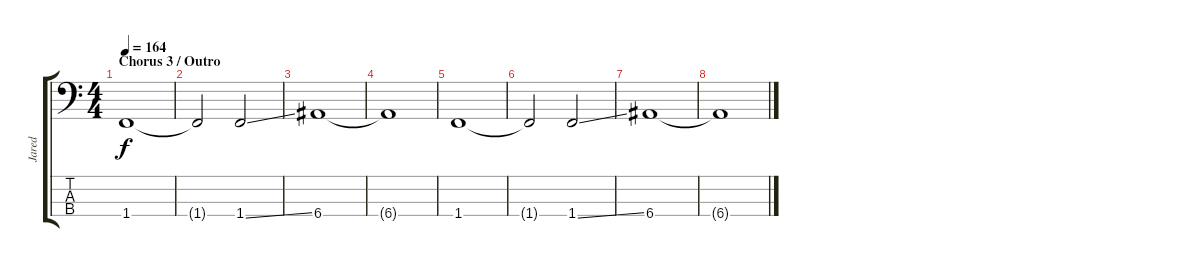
\track ("Jared" "Jared") {instrument electricbassfinger}
\staff {score tabs}
\tuning (G2 D2 A1 E1) {hide}
\ts (4 4)
\section ("" "Chorus 3 / Outro")
\tempo 164
\clef f4
\ks c
1.4.1{dy f} |
1.4{t}.2 1.4{ss}.2 |
6.4.1 |
6.4{t}.1 |
1.4.1 |
1.4{t}.2 1.4{ss}.2 |
6.4.1 |
6.4{t}.1
